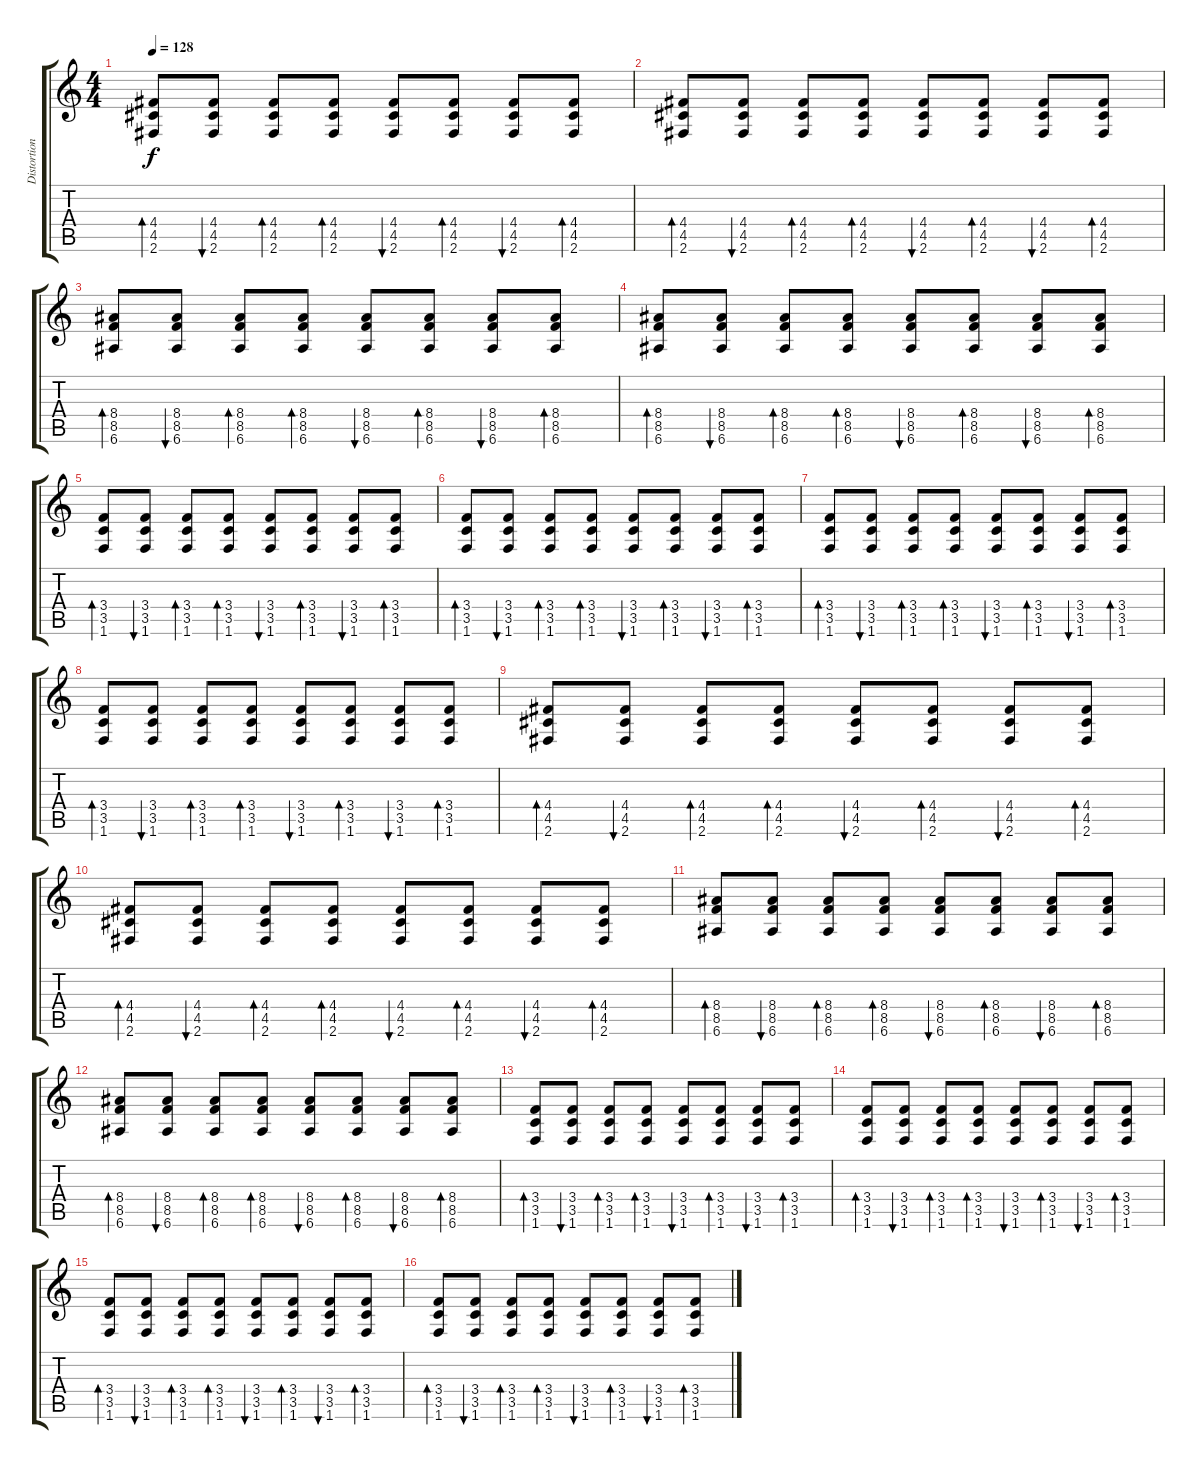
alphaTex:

\track ("Distortion Guitar 2" "Distortion") {instrument overdrivenguitar}
\staff {score tabs}
\tuning (E4 B3 G3 D3 A2 E2) {hide}
\ts (4 4)
\tempo 128
\clef g2
\ks c
(4.4 4.5 2.6).8{bd 60 dy f} (4.4 4.5 2.6).8{bu 60} (4.4 4.5 2.6).8{bd 60} (4.4 4.5 2.6).8{bd 60} (4.4 4.5 2.6).8{bu 60} (4.4 4.5 2.6).8{bd 60} (4.4 4.5 2.6).8{bu 60} (4.4 4.5 2.6).8{bd 60} |
(4.4 4.5 2.6).8{bd 60} (4.4 4.5 2.6).8{bu 60} (4.4 4.5 2.6).8{bd 60} (4.4 4.5 2.6).8{bd 60} (4.4 4.5 2.6).8{bu 60} (4.4 4.5 2.6).8{bd 60} (4.4 4.5 2.6).8{bu 60} (4.4 4.5 2.6).8{bd 60} |
(8.4 8.5 6.6).8{bd 60} (8.4 8.5 6.6).8{bu 60} (8.4 8.5 6.6).8{bd 60} (8.4 8.5 6.6).8{bd 60} (8.4 8.5 6.6).8{bu 60} (8.4 8.5 6.6).8{bd 60} (8.4 8.5 6.6).8{bu 60} (8.4 8.5 6.6).8{bd 60} |
(8.4 8.5 6.6).8{bd 60} (8.4 8.5 6.6).8{bu 60} (8.4 8.5 6.6).8{bd 60} (8.4 8.5 6.6).8{bd 60} (8.4 8.5 6.6).8{bu 60} (8.4 8.5 6.6).8{bd 60} (8.4 8.5 6.6).8{bu 60} (8.4 8.5 6.6).8{bd 60} |
(3.4 3.5 1.6).8{bd 60} (3.4 3.5 1.6).8{bu 60} (3.4 3.5 1.6).8{bd 60} (3.4 3.5 1.6).8{bd 60} (3.4 3.5 1.6).8{bu 60} (3.4 3.5 1.6).8{bd 60} (3.4 3.5 1.6).8{bu 60} (3.4 3.5 1.6).8{bd 60} |
(3.4 3.5 1.6).8{bd 60} (3.4 3.5 1.6).8{bu 60} (3.4 3.5 1.6).8{bd 60} (3.4 3.5 1.6).8{bd 60} (3.4 3.5 1.6).8{bu 60} (3.4 3.5 1.6).8{bd 60} (3.4 3.5 1.6).8{bu 60} (3.4 3.5 1.6).8{bd 60} |
(3.4 3.5 1.6).8{bd 60} (3.4 3.5 1.6).8{bu 60} (3.4 3.5 1.6).8{bd 60} (3.4 3.5 1.6).8{bd 60} (3.4 3.5 1.6).8{bu 60} (3.4 3.5 1.6).8{bd 60} (3.4 3.5 1.6).8{bu 60} (3.4 3.5 1.6).8{bd 60} |
(3.4 3.5 1.6).8{bd 60} (3.4 3.5 1.6).8{bu 60} (3.4 3.5 1.6).8{bd 60} (3.4 3.5 1.6).8{bd 60} (3.4 3.5 1.6).8{bu 60} (3.4 3.5 1.6).8{bd 60} (3.4 3.5 1.6).8{bu 60} (3.4 3.5 1.6).8{bd 60} |
(4.4 4.5 2.6).8{bd 60} (4.4 4.5 2.6).8{bu 60} (4.4 4.5 2.6).8{bd 60} (4.4 4.5 2.6).8{bd 60} (4.4 4.5 2.6).8{bu 60} (4.4 4.5 2.6).8{bd 60} (4.4 4.5 2.6).8{bu 60} (4.4 4.5 2.6).8{bd 60} |
(4.4 4.5 2.6).8{bd 60} (4.4 4.5 2.6).8{bu 60} (4.4 4.5 2.6).8{bd 60} (4.4 4.5 2.6).8{bd 60} (4.4 4.5 2.6).8{bu 60} (4.4 4.5 2.6).8{bd 60} (4.4 4.5 2.6).8{bu 60} (4.4 4.5 2.6).8{bd 60} |
(8.4 8.5 6.6).8{bd 60} (8.4 8.5 6.6).8{bu 60} (8.4 8.5 6.6).8{bd 60} (8.4 8.5 6.6).8{bd 60} (8.4 8.5 6.6).8{bu 60} (8.4 8.5 6.6).8{bd 60} (8.4 8.5 6.6).8{bu 60} (8.4 8.5 6.6).8{bd 60} |
(8.4 8.5 6.6).8{bd 60} (8.4 8.5 6.6).8{bu 60} (8.4 8.5 6.6).8{bd 60} (8.4 8.5 6.6).8{bd 60} (8.4 8.5 6.6).8{bu 60} (8.4 8.5 6.6).8{bd 60} (8.4 8.5 6.6).8{bu 60} (8.4 8.5 6.6).8{bd 60} |
(3.4 3.5 1.6).8{bd 60} (3.4 3.5 1.6).8{bu 60} (3.4 3.5 1.6).8{bd 60} (3.4 3.5 1.6).8{bd 60} (3.4 3.5 1.6).8{bu 60} (3.4 3.5 1.6).8{bd 60} (3.4 3.5 1.6).8{bu 60} (3.4 3.5 1.6).8{bd 60} |
(3.4 3.5 1.6).8{bd 60} (3.4 3.5 1.6).8{bu 60} (3.4 3.5 1.6).8{bd 60} (3.4 3.5 1.6).8{bd 60} (3.4 3.5 1.6).8{bu 60} (3.4 3.5 1.6).8{bd 60} (3.4 3.5 1.6).8{bu 60} (3.4 3.5 1.6).8{bd 60} |
(3.4 3.5 1.6).8{bd 60} (3.4 3.5 1.6).8{bu 60} (3.4 3.5 1.6).8{bd 60} (3.4 3.5 1.6).8{bd 60} (3.4 3.5 1.6).8{bu 60} (3.4 3.5 1.6).8{bd 60} (3.4 3.5 1.6).8{bu 60} (3.4 3.5 1.6).8{bd 60} |
(3.4 3.5 1.6).8{bd 60} (3.4 3.5 1.6).8{bu 60} (3.4 3.5 1.6).8{bd 60} (3.4 3.5 1.6).8{bd 60} (3.4 3.5 1.6).8{bu 60} (3.4 3.5 1.6).8{bd 60} (3.4 3.5 1.6).8{bu 60} (3.4 3.5 1.6).8{bd 60}
